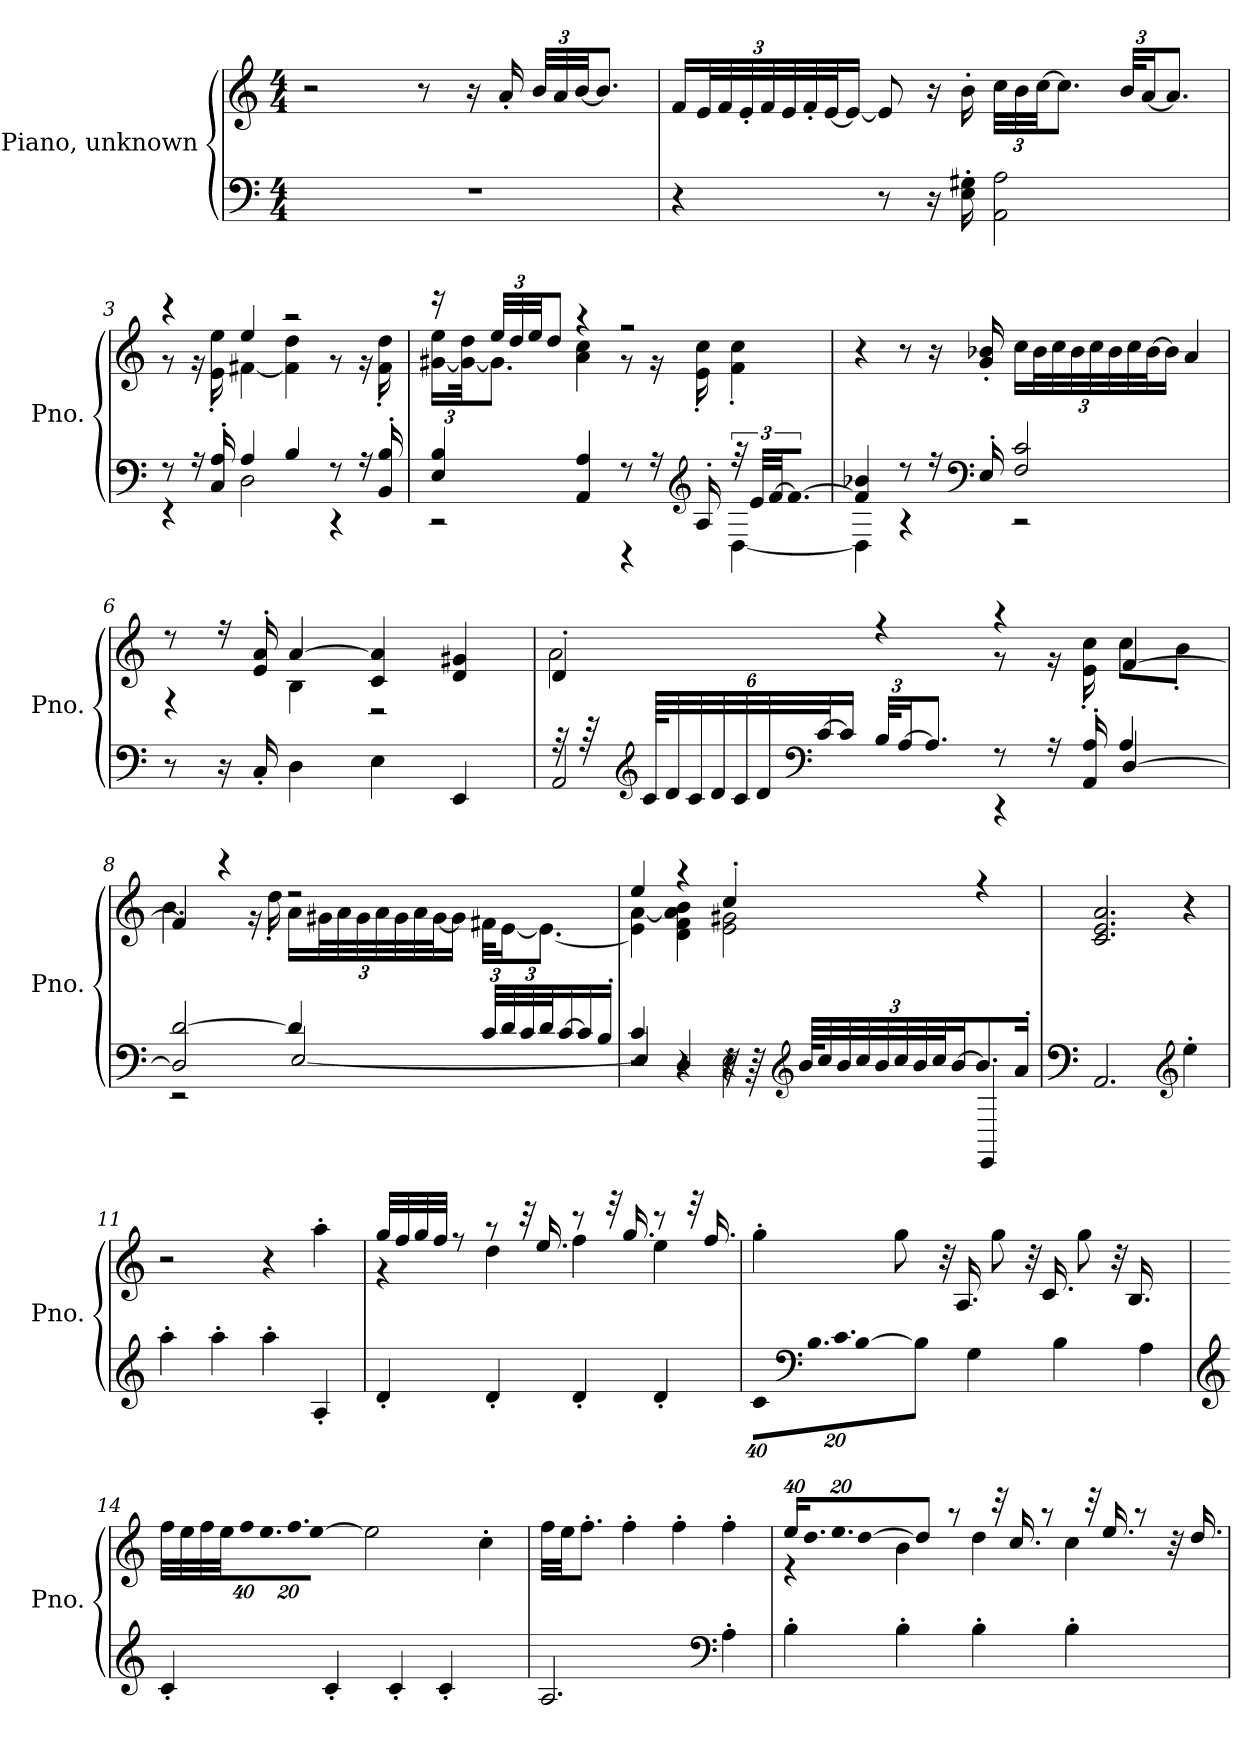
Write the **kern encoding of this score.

**kern	**kern
*part1	*part1
*staff2	*staff1
*I"Piano, unknown	*
*I'Pno.	*
*clefF4	*clefG2
*k[]	*k[]
*M4/4	*M4/4
*MM120	*MM120
=1	=1
1r	2r
.	8r
.	16r
.	16a'/
*	*Xbrackettup
.	48b/LLL
.	48a/
.	[48b/JJ
.	8.b/J]
=2	=2
4r	24f/LL
.	48e/L
.	48f/
.	48e'/
.	48f/
.	48e/
.	48f'/
.	[48e/J
.	16e/JJ_
8r	8e/]
16r	16r
16E\' 16G#X\'	16b'\
2AA\ 2A\	48cc\LLL
.	48b\
.	[48cc\JJ
.	8.cc\J]
.	48b/KLL
.	[24a/J
.	8.a/J]
=3	=3
*^	*^
8r	4r	4r	8r
16r	.	.	16r
16C/' 16A/'	.	.	16e\' 16ee\'
4A/	2D\	4ee/	[4f#X\
4B/	.	2r	4f#\] 4dd\
8r	4r	.	8r
16r	.	.	16r
16BB/' 16B/'	.	.	16f#\' 16dd\'
!!LO:LB:g=z	!!
=4	=4	=4	=4
4E/ 4B/	2r	16r	[24g#X\ 24ee\LL
.	.	.	48g#\_ 48dd\JK
.	.	48ee/LLL	8.g#\J]
.	.	48dd/	.
.	.	48ee/JJ	.
.	.	8dd/J	.
4AA/ 4A/	.	4r	4a\ 4cc\
8r	4r	2r	8r
16r	.	.	16r
*clefG2	*	*	*
16A'/	.	.	16e\' 16cc\'
48r	[4D\	.	4f\' 4cc\'
48e/LLL	.	.	.
[48f/JJ	.	.	.
8.f/J_	.	.	.
*	*	*v	*v
=5	=5	=5
4f/] 4b-X/	4D\]	4r
8r	4r	8r
16r	.	16r
*clefF4	*	*
16E'/	.	16g/' 16b-X/'
2F/ 2c/	2r	24cc\LL
.	.	48b-\L
.	.	48cc\
.	.	48b-\
.	.	48cc\
.	.	48b-\
.	.	48cc\
.	.	[48b-\J
.	.	16b-\JJ]
.	.	4a/
*v	*v	*
=6	=6
*	*^
8r	8r	4r
16r	16r	.
16C'/	16e/' 16a/'	.
4D\	[4a/	4B\
4E\	4c/ 4a/]	2r
4EE/	4d/ 4g#X/	.
!!LO:LB:g=z	!!
=7	=7	=7
*^	*	*
32r	2AA/	4d'/	2a\
64r	.	.	.
*clefG2	*	*	*
64c/KLLL	.	.	.
*Xbrackettup	*	*	*
48d/	.	.	.
48c/	.	.	.
48d/	.	.	.
48c/	.	.	.
48d/	.	.	.
*clefF4	*	*	*
[48c/J	.	.	.
16c/JJ]	.	.	.
48B/KLL	.	4r	.
[24A/J	.	.	.
8.A/J]	.	.	.
8r	4r	4r	8r
16r	.	.	16r
16AA/' 16A/'	.	.	16e\' 16cc\'
[4D/	4A/	[4f/	8cc\L
.	.	.	8b'\J
!!LO:LB:g=z	!!
=8	=8	=8	=8
2D/] [2d/	2r	4f/]	4.b\
.	.	4r	.
.	.	.	16r
.	.	.	16dd'\
4d/]	[2E/	2r	24a\LL
.	.	.	48g#X\L
.	.	.	48a\
.	.	.	48g#\
.	.	.	48a\
.	.	.	48g#\
.	.	.	48a\
.	.	.	[48g#\J
.	.	.	16g#\JJ]
48c/LLL	.	.	48f#X\KLL
48d/	.	.	[24e\J
48c/	.	.	.
48d/J	.	.	8.e\J_
[24c/	.	.	.
16c/]	.	.	.
16B'/JJ	.	.	.
=9	=9	=9	=9
*	*^	*	*
4c/	2r	4E/]	4ee/	4e\] [4a\
4D/	.	4r	4r	4d\ 4f\ 4a\] 4b\
32r	2E\	4r	4cc'/	2e\ 2g#X\
64r	.	.	.	.
*clefG2	*	*	*	*
64b/KLLL	.	.	.	.
48cc/	.	.	.	.
48b/	.	.	.	.
48cc/	.	.	.	.
48b/	.	.	.	.
48cc/	.	.	.	.
48b/	.	.	.	.
48cc/J	.	.	.	.
[24b/J	.	.	.	.
8.b/]	.	4EE/	4r	.
16a'/Jk	.	.	.	.
*v	*v	*v	*	*
*	*v	*v
!!LO:LB:g=z
=10	=10
*clefF4	*
2.AA/	2.c/ 2.e/ 2.a/
*clefG2	*
4ee'\	4r
=11	=11
4aa'\	2r
4aa'\	.
4aa'\	4r
4A'/	4aa'\
=12	=12
*	*^
4d'/	32gg/LLL	4r
.	32ff/	.
.	32gg/	.
.	32ff/JJJ	.
.	8r	.
4d'/	8r	4dd\
.	32r	.
.	16.ee/	.
4d'/	8r	4ff\
.	32r	.
.	16.gg/	.
4d'/	8r	4ee\
.	32r	.
.	16.ff/	.
*	*v	*v
=13	=13
!LO:N:vis=32	!
640%23c\LLL	4gg'\
*clefF4	*
!LO:N:vis=64.	!
640%17B\L	.
!LO:N:vis=64.	!
640%17c\J	.
!LO:N:vis=32	!
[640%23B\JJ	.
8B\J]	.
4G\	8gg\
.	32r
.	16.A/
4B\	8gg\
.	32r
.	16.c/
4A\	8gg\
.	32r
.	16.B/
!!LO:LB:g=z
=14	=14
*clefG2	*
4c'/	32ff\LLL
.	32ee\
.	32ff\
.	32ee\
!	!LO:N:vis=32
.	640%23ff\
!	!LO:N:vis=64.
.	640%17ee\L
!	!LO:N:vis=64.
.	640%17ff\J
!	!LO:N:vis=32
.	[640%23ee\JJJ
4c'/	2ee\]
4c'/	.
4c'/	4cc'\
=15	=15
2.A/	32ff\LLL
.	32ee\JJ
.	8.ff'\J
.	4ff'\
.	4ff'\
*clefF4	*
4A'\	4ff'\
=16	=16
!	!LO:N:vis=32
*	*^
4B'\	640%23ee/LLL	4r
!	!LO:N:vis=64.	!
.	640%17dd/L	.
!	!LO:N:vis=64.	!
.	640%17ee/J	.
!	!LO:N:vis=32	!
.	[640%23dd/JJ	.
.	8dd/J]	.
4B'\	8r	4b\
.	32r	.
.	16.cc/	.
4B'\	8r	4dd\
.	32r	.
.	16.ee/	.
4B'\	8r	4cc\
.	32r	.
.	16.dd/	.
*	*v	*v
=	=
*-	*-
